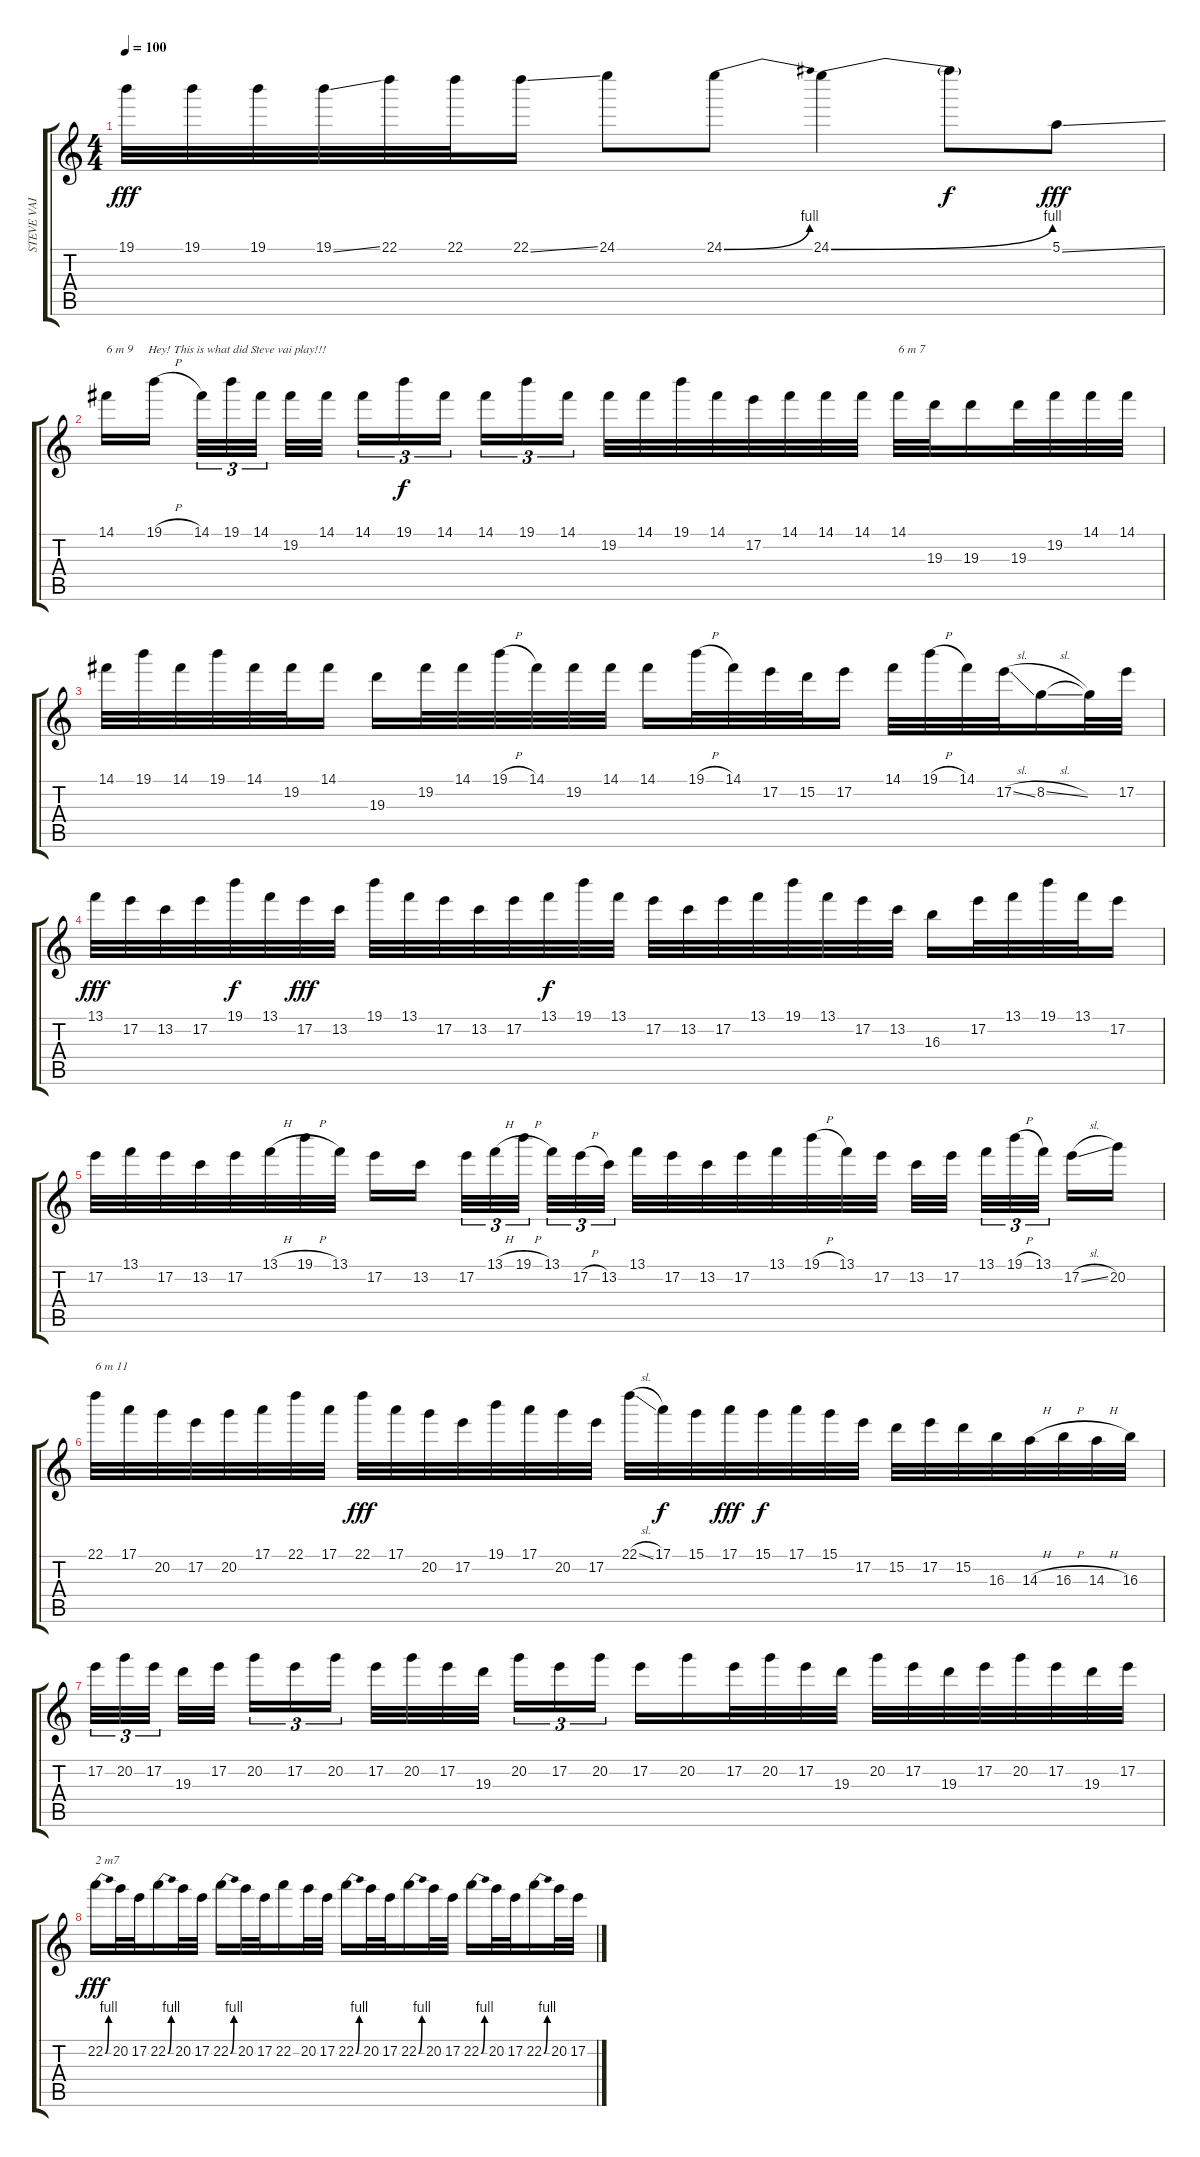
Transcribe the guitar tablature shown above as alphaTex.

\track ("STEVE VAI" "STEVE VAI") {instrument overdrivenguitar}
\staff {score tabs}
\tuning (E4 B3 G3 D3 A2 E2) {hide}
\ts (4 4)
\tempo 100
\clef g2
\ks c
19.1.32{dy fff} 19.1.32 19.1.32 19.1{ss}.32 22.1.32 22.1.32 22.1{ss}.16 24.1.8 24.1{be (bend 0 0 60 4)}.8 24.1{be (bend 0 0 60 4)}.4 24.1{t}.8{dy f} 5.1{ss}.8{dy fff} |
14.1.16{txt "6 m 9     Hey! This is what did Steve vai play!!!"} 19.1{h}.16{beam splitsecondary} 14.1.32{tu (3 2)} 19.1.32{tu (3 2)} 14.1.32{tu (3 2) beam splitsecondary} 19.2.32 14.1.32 14.1.16{tu (3 2)} 19.1.16{tu (3 2) dy f} 14.1.16{tu (3 2) beam splitsecondary} 14.1.16{tu (3 2)} 19.1.16{tu (3 2)} 14.1.16{tu (3 2)} 19.2.32 14.1.32 19.1.32 14.1.32 17.2.32 14.1.32 14.1.32 14.1.32 14.1.32{txt "6 m 7"} 19.3.32 19.3.16 19.3.32 19.2.32 14.1.32 14.1.32 |
14.1.32 19.1.32 14.1.32 19.1.32 14.1.32 19.2.32 14.1.16 19.3.16 19.2.32 14.1.32 19.1{h}.32 14.1.32 19.2.32 14.1.32 14.1.16 19.1{h}.32 14.1.32 17.2.32 15.2.32 17.2.16 14.1.32 19.1{h}.32 14.1.32 17.2{sl}.32 8.2{sl}.16 8.2{t}.32 17.2.32 |
13.1.32{txt "" dy fff} 17.2.32 13.2.32 17.2.32 19.1.32{dy f} 13.1.32 17.2.32{dy fff} 13.2.32 19.1.32 13.1.32 17.2.32 13.2.32 17.2.32 13.1.32{dy f} 19.1.32 13.1.32 17.2.32 13.2.32 17.2.32 13.1.32 19.1.32 13.1.32 17.2.32 13.2.32 16.3.16 17.2.32 13.1.32 19.1.32 13.1.32 17.2.16 |
17.2.32 13.1.32 17.2.32 13.2.32 17.2.32 13.1{h}.32 19.1{h}.32 13.1.32 17.2.16 13.2.16{beam splitsecondary} 17.2.32{tu (3 2)} 13.1{h}.32{tu (3 2)} 19.1{h}.32{tu (3 2) beam splitsecondary} 13.1.32{tu (3 2)} 17.2{h}.32{tu (3 2)} 13.2.32{tu (3 2)} 13.1.32 17.2.32 13.2.32 17.2.32 13.1.32 19.1{h}.32 13.1.32 17.2.32 13.2.32 17.2.32{beam splitsecondary} 13.1.32{tu (3 2)} 19.1{h}.32{tu (3 2)} 13.1.32{tu (3 2) beam splitsecondary} 17.2{sl}.16 20.2.16 |
22.1.32{txt "6 m 11"} 17.1.32 20.2.32 17.2.32 20.2.32 17.1.32 22.1.32 17.1.32 22.1.32{dy fff} 17.1.32 20.2.32 17.2.32 19.1.32 17.1.32 20.2.32 17.2.32 22.1{sl}.32 17.1.32{dy f} 15.1.32 17.1.32{dy fff} 15.1.32{dy f} 17.1.32 15.1.32 17.2.32 15.2.32 17.2.32 15.2.32 16.3.32 14.3{h}.32 16.3{h}.32 14.3{h}.32 16.3.32 |
17.2.32{tu (3 2)} 20.2.32{tu (3 2)} 17.2.32{tu (3 2) beam splitsecondary} 19.3.32 17.2.32{beam splitsecondary} 20.2.16{tu (3 2)} 17.2.16{tu (3 2)} 20.2.16{tu (3 2)} 17.2.32 20.2.32 17.2.32 19.3.32{beam splitsecondary} 20.2.16{tu (3 2)} 17.2.16{tu (3 2)} 20.2.16{tu (3 2)} 17.2.16 20.2.16 17.2.32 20.2.32 17.2.32 19.3.32 20.2.32 17.2.32 19.3.32 17.2.32 20.2.32 17.2.32 19.3.32 17.2.32 |
22.2{be (bend 0 0 60 4)}.16{txt "2 m7" dy fff} 20.2.32 17.2.32 22.2{be (bend 0 0 60 4)}.16 20.2.32 17.2.32 22.2{be (bend 0 0 60 4)}.16 20.2.32 17.2.32 22.2.16 20.2.32 17.2.32 22.2{be (bend 0 0 60 4)}.16 20.2.32 17.2.32 22.2{be (bend 0 0 60 4)}.16 20.2.32 17.2.32 22.2{be (bend 0 0 60 4)}.16 20.2.32 17.2.32 22.2{be (bend 0 0 60 4)}.16 20.2.32 17.2.32
